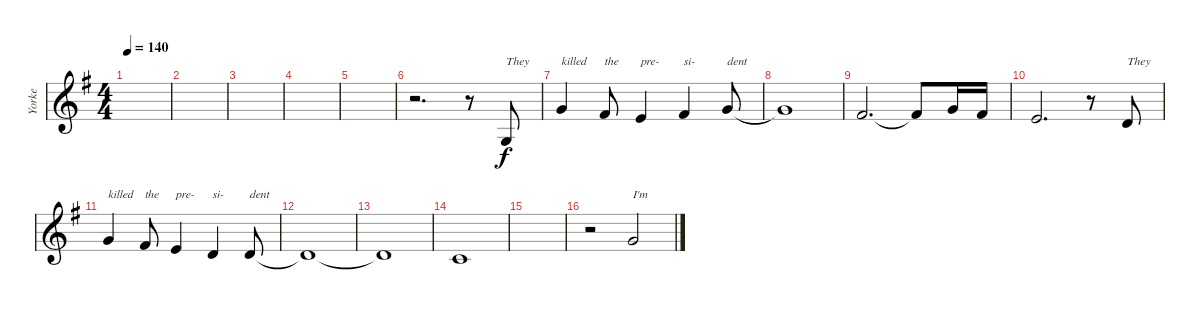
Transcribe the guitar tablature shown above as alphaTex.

\track ("Yorke" "Yorke") {instrument clarinet}
\staff {score}
\tuning (E4 B3 G3 D3 A2 E2) {hide}
\ts (4 4)
\tempo 140
\clef g2
\ks g
|
|
|
|
|
r.2{d} r.8 0.3.8{txt "They" dy f} |
3.1.4{txt "killed"} 2.1.8{txt "the"} 0.1.4{txt "pre-"} 2.1.4{txt "si-"} 3.1.8{txt "dent"} |
3.1{t}.1 |
2.1.2{d} 2.1{t}.8 3.1.16 2.1.16 |
0.1.2{d} r.8 3.2.8{txt "They"} |
3.1.4{txt "killed"} 2.1.8{txt "the"} 0.1.4{txt "pre-"} 3.2.4{txt "si-"} 3.2.8{txt "dent"} |
3.2{t}.1 |
3.2{t}.1 |
1.2.1 |
|
r.2 3.1.2{txt "I'm"}
